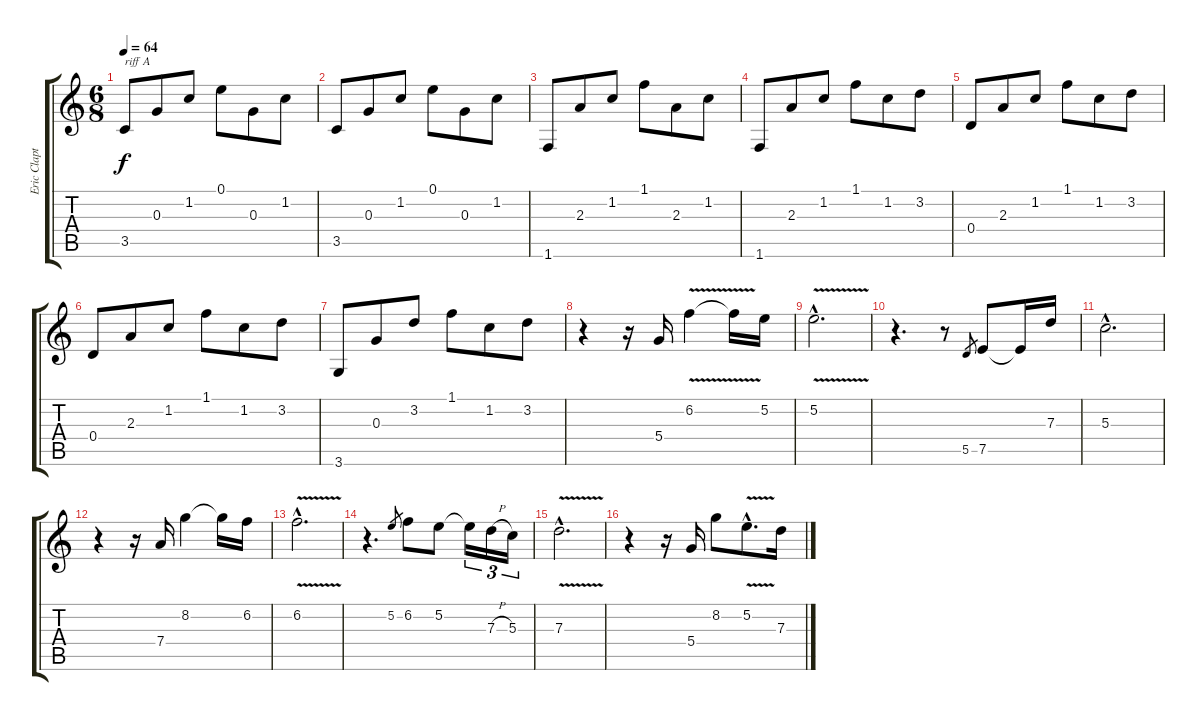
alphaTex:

\track ("Eric Clapton Guitar II" "Eric Clapt") {instrument electricguitarjazz}
\staff {score tabs}
\tuning (E4 B3 G3 D3 A2 E2) {hide}
\ts (6 8)
\tempo 64
\clef g2
\ks c
3.5.8{txt "riff A" dy f instrument electricguitarjazz} 0.3.8 1.2.8 0.1.8 0.3.8 1.2.8 |
3.5.8 0.3.8 1.2.8 0.1.8 0.3.8 1.2.8 |
1.6.8 2.3.8 1.2.8 1.1.8 2.3.8 1.2.8 |
1.6.8 2.3.8 1.2.8 1.1.8 1.2.8 3.2.8 |
0.4.8 2.3.8 1.2.8 1.1.8 1.2.8 3.2.8 |
0.4.8 2.3.8 1.2.8 1.1.8 1.2.8 3.2.8 |
3.6.8 0.3.8 3.2.8 1.1.8 1.2.8 3.2.8 |
r.4{instrument distortionguitar} r.16 5.4.16 6.2{v}.4 6.2{t}.16 5.2.16 |
5.2{v hac}.2{d} |
r.4{d} r.8 5.5.8{gr} 7.5.8 7.5{t}.16 7.3.16 |
5.3{hac}.2{d} |
r.4 r.16 7.4.16 8.2.4 8.2{t}.16 6.2.16 |
6.2{v hac}.2{d} |
r.4{d} 5.2.8{gr} 6.2.8 5.2.8 5.2{t}.16{tu (3 2)} 7.3{h}.16{tu (3 2)} 5.3.16{tu (3 2)} |
7.3{v hac}.2{d} |
r.4 r.16 5.4.16 8.2.8 5.2{v hac}.8{d} 7.3.16
